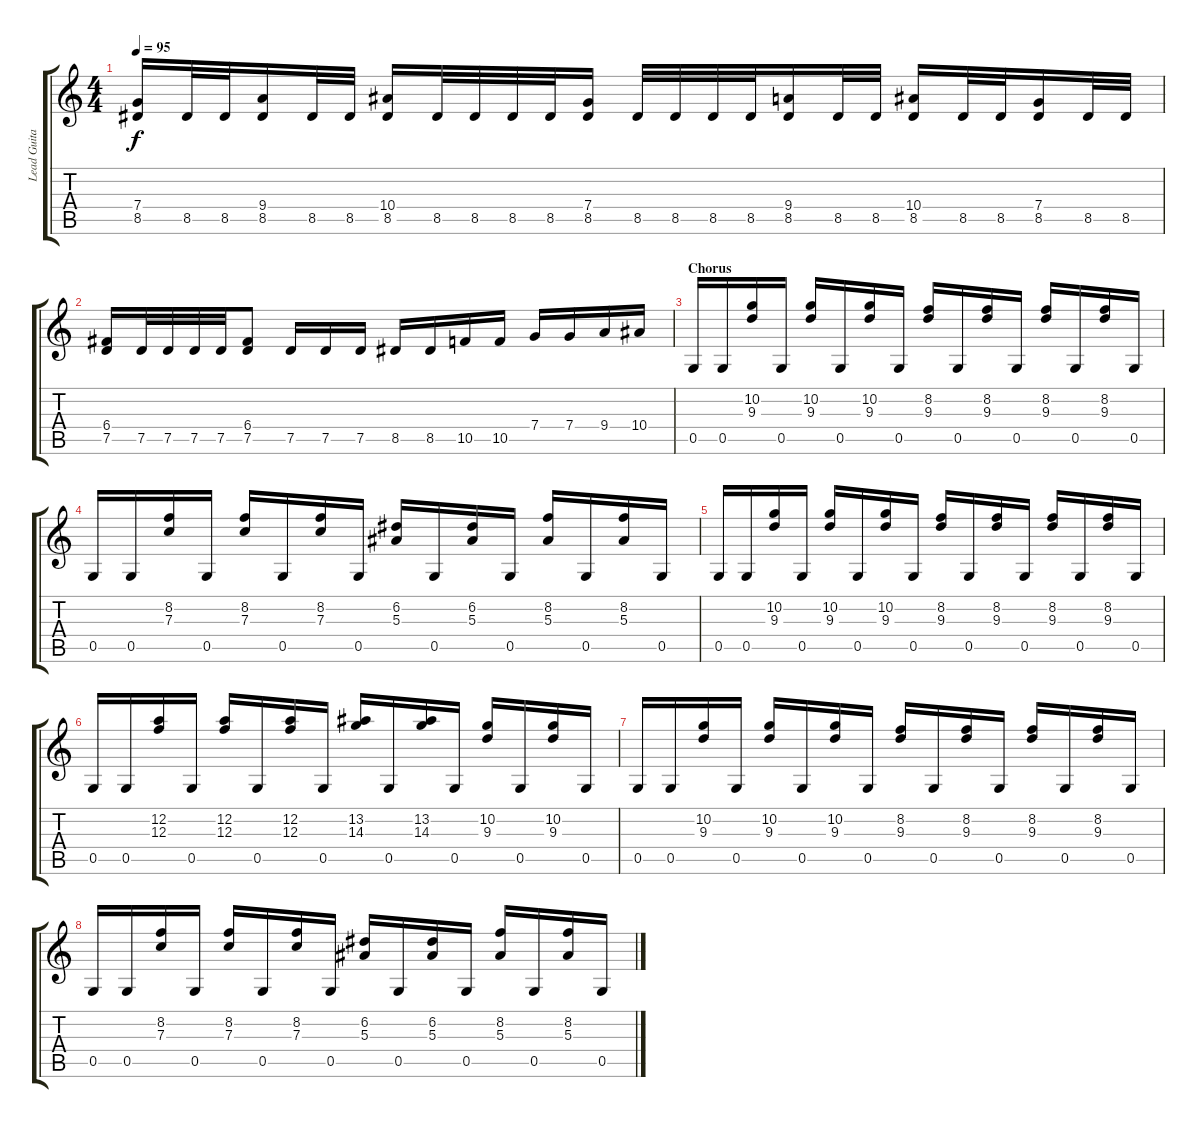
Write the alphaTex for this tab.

\track ("Lead Guitar" "Lead Guita") {instrument distortionguitar}
\staff {score tabs}
\tuning (D4 A3 F3 C3 G2 D2) {hide}
\ts (4 4)
\tempo 95
\clef g2
\ks c
(7.4 8.5).16{dy f} 8.5.32 8.5.32 (9.4 8.5).16 8.5.32 8.5.32 (10.4 8.5).16 8.5.32 8.5.32 8.5.32 8.5.32 (7.4 8.5).16 8.5.32 8.5.32 8.5.32 8.5.32 (9.4 8.5).16 8.5.32 8.5.32 (10.4 8.5).16 8.5.32 8.5.32 (7.4 8.5).16 8.5.32 8.5.32 |
(6.4 7.5).16 7.5.32 7.5.32 7.5.32 7.5.32 (6.4 7.5).8 7.5.16 7.5.16 7.5.16 8.5.16 8.5.16 10.5.16 10.5.16 7.4.16 7.4.16 9.4.16 10.4.16 |
\section ("" "Chorus")
0.5.16 0.5.16 (10.2 9.3).16 0.5.16 (10.2 9.3).16 0.5.16 (10.2 9.3).16 0.5.16 (8.2 9.3).16 0.5.16 (8.2 9.3).16 0.5.16 (8.2 9.3).16 0.5.16 (8.2 9.3).16 0.5.16 |
0.5.16 0.5.16 (8.2 7.3).16 0.5.16 (8.2 7.3).16 0.5.16 (8.2 7.3).16 0.5.16 (6.2 5.3).16 0.5.16 (6.2 5.3).16 0.5.16 (8.2 5.3).16 0.5.16 (8.2 5.3).16 0.5.16 |
0.5.16 0.5.16 (10.2 9.3).16 0.5.16 (10.2 9.3).16 0.5.16 (10.2 9.3).16 0.5.16 (8.2 9.3).16 0.5.16 (8.2 9.3).16 0.5.16 (8.2 9.3).16 0.5.16 (8.2 9.3).16 0.5.16 |
0.5.16 0.5.16 (12.2 12.3).16 0.5.16 (12.2 12.3).16 0.5.16 (12.2 12.3).16 0.5.16 (13.2 14.3).16 0.5.16 (13.2 14.3).16 0.5.16 (10.2 9.3).16 0.5.16 (10.2 9.3).16 0.5.16 |
0.5.16 0.5.16 (10.2 9.3).16 0.5.16 (10.2 9.3).16 0.5.16 (10.2 9.3).16 0.5.16 (8.2 9.3).16 0.5.16 (8.2 9.3).16 0.5.16 (8.2 9.3).16 0.5.16 (8.2 9.3).16 0.5.16 |
0.5.16 0.5.16 (8.2 7.3).16 0.5.16 (8.2 7.3).16 0.5.16 (8.2 7.3).16 0.5.16 (6.2 5.3).16 0.5.16 (6.2 5.3).16 0.5.16 (8.2 5.3).16 0.5.16 (8.2 5.3).16 0.5.16
